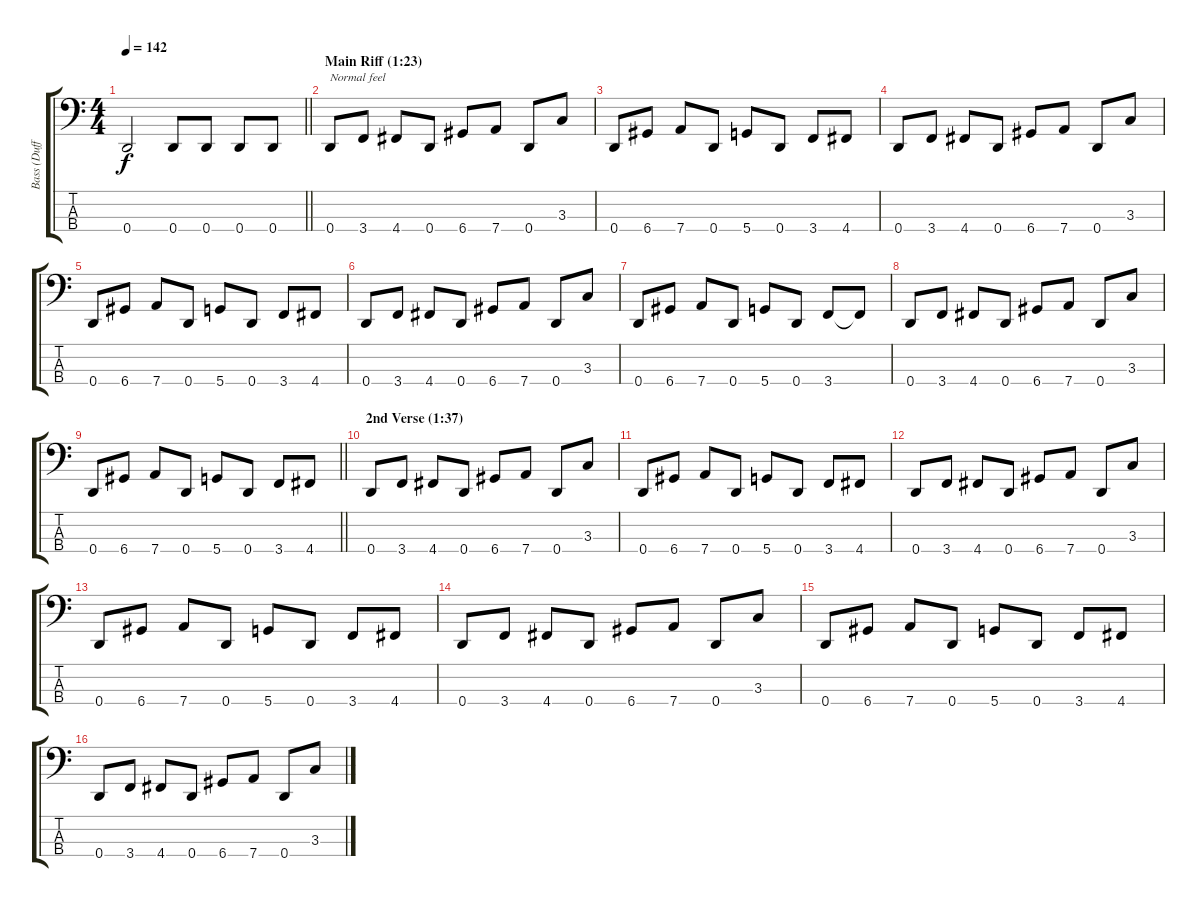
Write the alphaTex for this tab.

\track ("Bass (Duff McKagan)" "Bass (Duff") {instrument electricbasspick}
\staff {score tabs}
\tuning (G2 D2 A1 D1) {hide}
\ts (4 4)
\tempo 142
\clef f4
\barLineRight lightlight
\ks c
0.4{t}.2{dy f} 0.4.8 0.4.8 0.4.8 0.4.8 |
\section ("" "Main Riff (1:23)")
0.4.8{txt "Normal feel"} 3.4.8 4.4.8 0.4.8 6.4.8 7.4.8 0.4.8 3.3.8 |
0.4.8 6.4.8 7.4.8 0.4.8 5.4.8 0.4.8 3.4.8 4.4.8 |
0.4.8 3.4.8 4.4.8 0.4.8 6.4.8 7.4.8 0.4.8 3.3.8 |
0.4.8 6.4.8 7.4.8 0.4.8 5.4.8 0.4.8 3.4.8 4.4.8 |
0.4.8 3.4.8 4.4.8 0.4.8 6.4.8 7.4.8 0.4.8 3.3.8 |
0.4.8 6.4.8 7.4.8 0.4.8 5.4.8 0.4.8 3.4.8 3.4{t}.8 |
0.4.8 3.4.8 4.4.8 0.4.8 6.4.8 7.4.8 0.4.8 3.3.8 |
\barLineRight lightlight
0.4.8 6.4.8 7.4.8 0.4.8 5.4.8 0.4.8 3.4.8 4.4.8 |
\section ("" "2nd Verse (1:37)")
0.4.8 3.4.8 4.4.8 0.4.8 6.4.8 7.4.8 0.4.8 3.3.8 |
0.4.8 6.4.8 7.4.8 0.4.8 5.4.8 0.4.8 3.4.8 4.4.8 |
0.4.8 3.4.8 4.4.8 0.4.8 6.4.8 7.4.8 0.4.8 3.3.8 |
0.4.8 6.4.8 7.4.8 0.4.8 5.4.8 0.4.8 3.4.8 4.4.8 |
0.4.8 3.4.8 4.4.8 0.4.8 6.4.8 7.4.8 0.4.8 3.3.8 |
0.4.8 6.4.8 7.4.8 0.4.8 5.4.8 0.4.8 3.4.8 4.4.8 |
0.4.8 3.4.8 4.4.8 0.4.8 6.4.8 7.4.8 0.4.8 3.3.8
